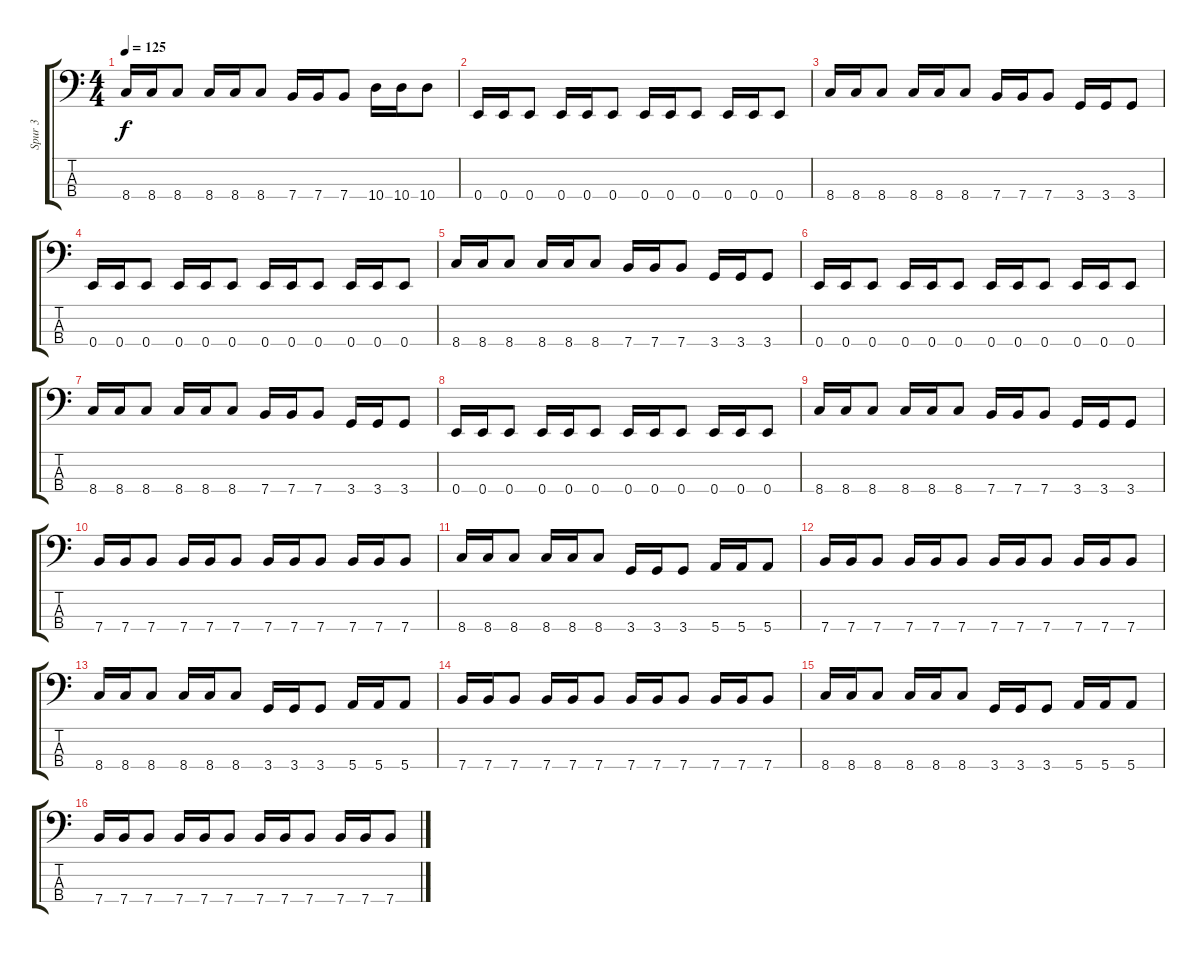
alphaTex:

\track ("Spur 3" "Spur 3") {instrument electricbassfinger}
\staff {score tabs}
\tuning (G2 D2 A1 E1) {hide}
\ts (4 4)
\tempo 125
\clef f4
\ks c
8.4.16{dy f} 8.4.16 8.4.8 8.4.16 8.4.16 8.4.8 7.4.16 7.4.16 7.4.8 10.4.16 10.4.16 10.4.8 |
0.4.16 0.4.16 0.4.8 0.4.16 0.4.16 0.4.8 0.4.16 0.4.16 0.4.8 0.4.16 0.4.16 0.4.8 |
8.4.16 8.4.16 8.4.8 8.4.16 8.4.16 8.4.8 7.4.16 7.4.16 7.4.8 3.4.16 3.4.16 3.4.8 |
0.4.16 0.4.16 0.4.8 0.4.16 0.4.16 0.4.8 0.4.16 0.4.16 0.4.8 0.4.16 0.4.16 0.4.8 |
8.4.16 8.4.16 8.4.8 8.4.16 8.4.16 8.4.8 7.4.16 7.4.16 7.4.8 3.4.16 3.4.16 3.4.8 |
0.4.16 0.4.16 0.4.8 0.4.16 0.4.16 0.4.8 0.4.16 0.4.16 0.4.8 0.4.16 0.4.16 0.4.8 |
8.4.16 8.4.16 8.4.8 8.4.16 8.4.16 8.4.8 7.4.16 7.4.16 7.4.8 3.4.16 3.4.16 3.4.8 |
0.4.16 0.4.16 0.4.8 0.4.16 0.4.16 0.4.8 0.4.16 0.4.16 0.4.8 0.4.16 0.4.16 0.4.8 |
8.4.16 8.4.16 8.4.8 8.4.16 8.4.16 8.4.8 7.4.16 7.4.16 7.4.8 3.4.16 3.4.16 3.4.8 |
7.4.16 7.4.16 7.4.8 7.4.16 7.4.16 7.4.8 7.4.16 7.4.16 7.4.8 7.4.16 7.4.16 7.4.8 |
8.4.16 8.4.16 8.4.8 8.4.16 8.4.16 8.4.8 3.4.16 3.4.16 3.4.8 5.4.16 5.4.16 5.4.8 |
7.4.16 7.4.16 7.4.8 7.4.16 7.4.16 7.4.8 7.4.16 7.4.16 7.4.8 7.4.16 7.4.16 7.4.8 |
8.4.16 8.4.16 8.4.8 8.4.16 8.4.16 8.4.8 3.4.16 3.4.16 3.4.8 5.4.16 5.4.16 5.4.8 |
7.4.16 7.4.16 7.4.8 7.4.16 7.4.16 7.4.8 7.4.16 7.4.16 7.4.8 7.4.16 7.4.16 7.4.8 |
8.4.16 8.4.16 8.4.8 8.4.16 8.4.16 8.4.8 3.4.16 3.4.16 3.4.8 5.4.16 5.4.16 5.4.8 |
7.4.16 7.4.16 7.4.8 7.4.16 7.4.16 7.4.8 7.4.16 7.4.16 7.4.8 7.4.16 7.4.16 7.4.8
